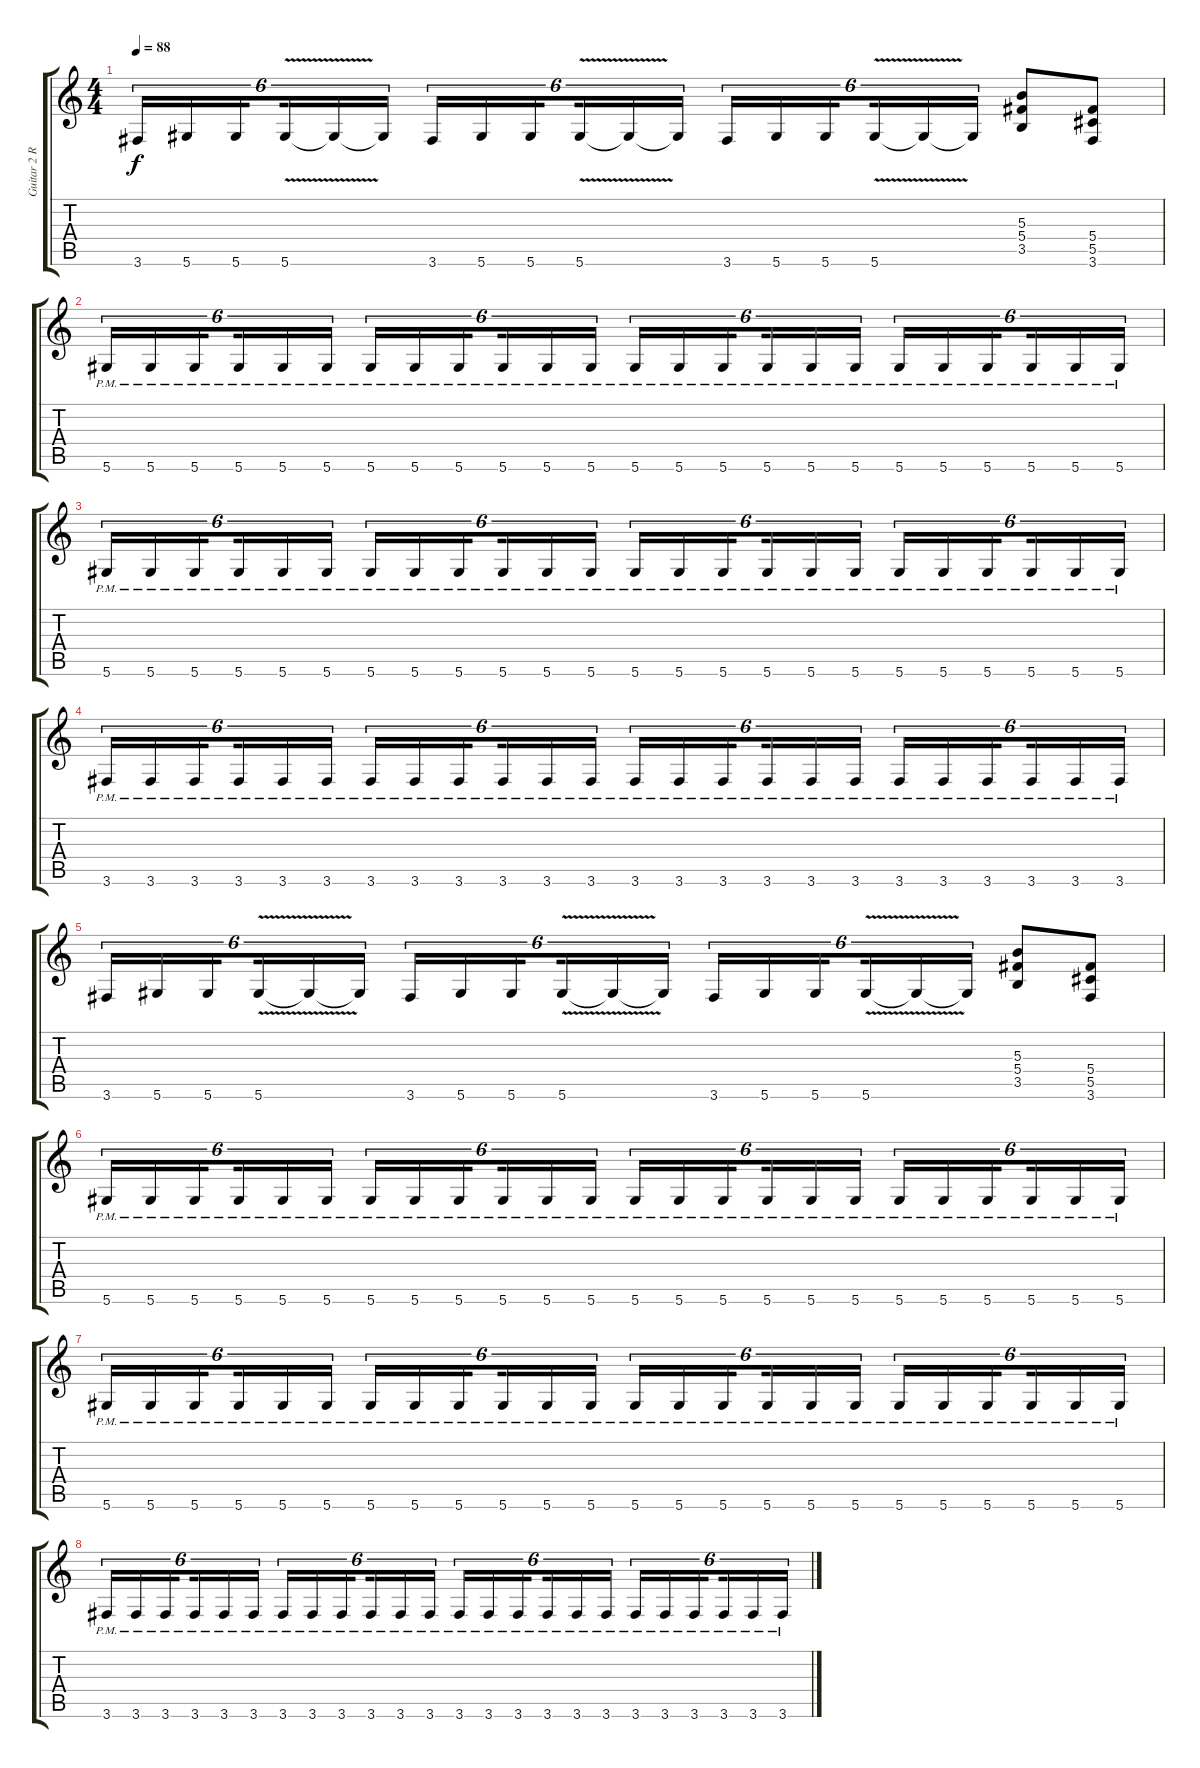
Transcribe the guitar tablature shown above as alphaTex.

\track ("Guitar 2 Rythmic" "Guitar 2 R") {instrument overdrivenguitar}
\staff {score tabs}
\tuning (Eb4 Bb3 Gb3 Db3 Ab2 Eb2) {hide}
\ts (4 4)
\tempo 88
\clef g2
\ks c
3.6.16{tu (6 4) dy f} 5.6.16{tu (6 4)} 5.6.16{tu (6 4) beam splitsecondary} 5.6{v}.16{tu (6 4)} 5.6{t}.16{tu (6 4)} 5.6{t}.16{tu (6 4)} 3.6.16{tu (6 4)} 5.6.16{tu (6 4)} 5.6.16{tu (6 4) beam splitsecondary} 5.6{v}.16{tu (6 4)} 5.6{t}.16{tu (6 4)} 5.6{t}.16{tu (6 4)} 3.6.16{tu (6 4)} 5.6.16{tu (6 4)} 5.6.16{tu (6 4) beam splitsecondary} 5.6{v}.16{tu (6 4)} 5.6{t}.16{tu (6 4)} 5.6{t}.16{tu (6 4)} (5.3 5.4 3.5).8 (5.4 5.5 3.6).8 |
5.6{pm}.16{tu (6 4)} 5.6{pm}.16{tu (6 4)} 5.6{pm}.16{tu (6 4) beam splitsecondary} 5.6{pm}.16{tu (6 4)} 5.6{pm}.16{tu (6 4)} 5.6{pm}.16{tu (6 4)} 5.6{pm}.16{tu (6 4)} 5.6{pm}.16{tu (6 4)} 5.6{pm}.16{tu (6 4) beam splitsecondary} 5.6{pm}.16{tu (6 4)} 5.6{pm}.16{tu (6 4)} 5.6{pm}.16{tu (6 4)} 5.6{pm}.16{tu (6 4)} 5.6{pm}.16{tu (6 4)} 5.6{pm}.16{tu (6 4) beam splitsecondary} 5.6{pm}.16{tu (6 4)} 5.6{pm}.16{tu (6 4)} 5.6{pm}.16{tu (6 4)} 5.6{pm}.16{tu (6 4)} 5.6{pm}.16{tu (6 4)} 5.6{pm}.16{tu (6 4) beam splitsecondary} 5.6{pm}.16{tu (6 4)} 5.6{pm}.16{tu (6 4)} 5.6{pm}.16{tu (6 4)} |
5.6{pm}.16{tu (6 4)} 5.6{pm}.16{tu (6 4)} 5.6{pm}.16{tu (6 4) beam splitsecondary} 5.6{pm}.16{tu (6 4)} 5.6{pm}.16{tu (6 4)} 5.6{pm}.16{tu (6 4)} 5.6{pm}.16{tu (6 4)} 5.6{pm}.16{tu (6 4)} 5.6{pm}.16{tu (6 4) beam splitsecondary} 5.6{pm}.16{tu (6 4)} 5.6{pm}.16{tu (6 4)} 5.6{pm}.16{tu (6 4)} 5.6{pm}.16{tu (6 4)} 5.6{pm}.16{tu (6 4)} 5.6{pm}.16{tu (6 4) beam splitsecondary} 5.6{pm}.16{tu (6 4)} 5.6{pm}.16{tu (6 4)} 5.6{pm}.16{tu (6 4)} 5.6{pm}.16{tu (6 4)} 5.6{pm}.16{tu (6 4)} 5.6{pm}.16{tu (6 4) beam splitsecondary} 5.6{pm}.16{tu (6 4)} 5.6{pm}.16{tu (6 4)} 5.6{pm}.16{tu (6 4)} |
3.6{pm}.16{tu (6 4)} 3.6{pm}.16{tu (6 4)} 3.6{pm}.16{tu (6 4) beam splitsecondary} 3.6{pm}.16{tu (6 4)} 3.6{pm}.16{tu (6 4)} 3.6{pm}.16{tu (6 4)} 3.6{pm}.16{tu (6 4)} 3.6{pm}.16{tu (6 4)} 3.6{pm}.16{tu (6 4) beam splitsecondary} 3.6{pm}.16{tu (6 4)} 3.6{pm}.16{tu (6 4)} 3.6{pm}.16{tu (6 4)} 3.6{pm}.16{tu (6 4)} 3.6{pm}.16{tu (6 4)} 3.6{pm}.16{tu (6 4) beam splitsecondary} 3.6{pm}.16{tu (6 4)} 3.6{pm}.16{tu (6 4)} 3.6{pm}.16{tu (6 4)} 3.6{pm}.16{tu (6 4)} 3.6{pm}.16{tu (6 4)} 3.6{pm}.16{tu (6 4) beam splitsecondary} 3.6{pm}.16{tu (6 4)} 3.6{pm}.16{tu (6 4)} 3.6{pm}.16{tu (6 4)} |
3.6.16{tu (6 4)} 5.6.16{tu (6 4)} 5.6.16{tu (6 4) beam splitsecondary} 5.6{v}.16{tu (6 4)} 5.6{t}.16{tu (6 4)} 5.6{t}.16{tu (6 4)} 3.6.16{tu (6 4)} 5.6.16{tu (6 4)} 5.6.16{tu (6 4) beam splitsecondary} 5.6{v}.16{tu (6 4)} 5.6{t}.16{tu (6 4)} 5.6{t}.16{tu (6 4)} 3.6.16{tu (6 4)} 5.6.16{tu (6 4)} 5.6.16{tu (6 4) beam splitsecondary} 5.6{v}.16{tu (6 4)} 5.6{t}.16{tu (6 4)} 5.6{t}.16{tu (6 4)} (5.3 5.4 3.5).8 (5.4 5.5 3.6).8 |
5.6{pm}.16{tu (6 4)} 5.6{pm}.16{tu (6 4)} 5.6{pm}.16{tu (6 4) beam splitsecondary} 5.6{pm}.16{tu (6 4)} 5.6{pm}.16{tu (6 4)} 5.6{pm}.16{tu (6 4)} 5.6{pm}.16{tu (6 4)} 5.6{pm}.16{tu (6 4)} 5.6{pm}.16{tu (6 4) beam splitsecondary} 5.6{pm}.16{tu (6 4)} 5.6{pm}.16{tu (6 4)} 5.6{pm}.16{tu (6 4)} 5.6{pm}.16{tu (6 4)} 5.6{pm}.16{tu (6 4)} 5.6{pm}.16{tu (6 4) beam splitsecondary} 5.6{pm}.16{tu (6 4)} 5.6{pm}.16{tu (6 4)} 5.6{pm}.16{tu (6 4)} 5.6{pm}.16{tu (6 4)} 5.6{pm}.16{tu (6 4)} 5.6{pm}.16{tu (6 4) beam splitsecondary} 5.6{pm}.16{tu (6 4)} 5.6{pm}.16{tu (6 4)} 5.6{pm}.16{tu (6 4)} |
5.6{pm}.16{tu (6 4)} 5.6{pm}.16{tu (6 4)} 5.6{pm}.16{tu (6 4) beam splitsecondary} 5.6{pm}.16{tu (6 4)} 5.6{pm}.16{tu (6 4)} 5.6{pm}.16{tu (6 4)} 5.6{pm}.16{tu (6 4)} 5.6{pm}.16{tu (6 4)} 5.6{pm}.16{tu (6 4) beam splitsecondary} 5.6{pm}.16{tu (6 4)} 5.6{pm}.16{tu (6 4)} 5.6{pm}.16{tu (6 4)} 5.6{pm}.16{tu (6 4)} 5.6{pm}.16{tu (6 4)} 5.6{pm}.16{tu (6 4) beam splitsecondary} 5.6{pm}.16{tu (6 4)} 5.6{pm}.16{tu (6 4)} 5.6{pm}.16{tu (6 4)} 5.6{pm}.16{tu (6 4)} 5.6{pm}.16{tu (6 4)} 5.6{pm}.16{tu (6 4) beam splitsecondary} 5.6{pm}.16{tu (6 4)} 5.6{pm}.16{tu (6 4)} 5.6{pm}.16{tu (6 4)} |
3.6{pm}.16{tu (6 4)} 3.6{pm}.16{tu (6 4)} 3.6{pm}.16{tu (6 4) beam splitsecondary} 3.6{pm}.16{tu (6 4)} 3.6{pm}.16{tu (6 4)} 3.6{pm}.16{tu (6 4)} 3.6{pm}.16{tu (6 4)} 3.6{pm}.16{tu (6 4)} 3.6{pm}.16{tu (6 4) beam splitsecondary} 3.6{pm}.16{tu (6 4)} 3.6{pm}.16{tu (6 4)} 3.6{pm}.16{tu (6 4)} 3.6{pm}.16{tu (6 4)} 3.6{pm}.16{tu (6 4)} 3.6{pm}.16{tu (6 4) beam splitsecondary} 3.6{pm}.16{tu (6 4)} 3.6{pm}.16{tu (6 4)} 3.6{pm}.16{tu (6 4)} 3.6{pm}.16{tu (6 4)} 3.6{pm}.16{tu (6 4)} 3.6{pm}.16{tu (6 4) beam splitsecondary} 3.6{pm}.16{tu (6 4)} 3.6{pm}.16{tu (6 4)} 3.6{pm}.16{tu (6 4)}
